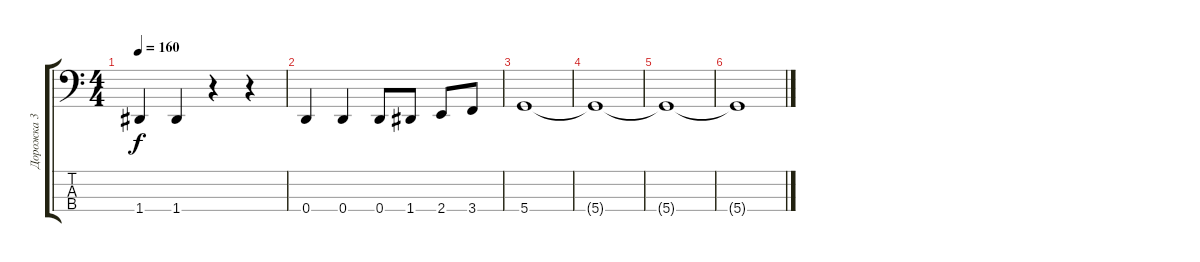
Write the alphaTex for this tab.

\track ("Дорожка 3" "Дорожка 3") {instrument electricbassfinger}
\staff {score tabs}
\tuning (G2 D2 A1 D1) {hide}
\ts (4 4)
\tempo 160
\clef f4
\ks c
1.4.4{dy f} 1.4.4 r.4 r.4 |
0.4.4 0.4.4 0.4.8 1.4.8 2.4.8 3.4.8 |
5.4.1 |
5.4{t}.1 |
5.4{t}.1 |
5.4{t}.1
